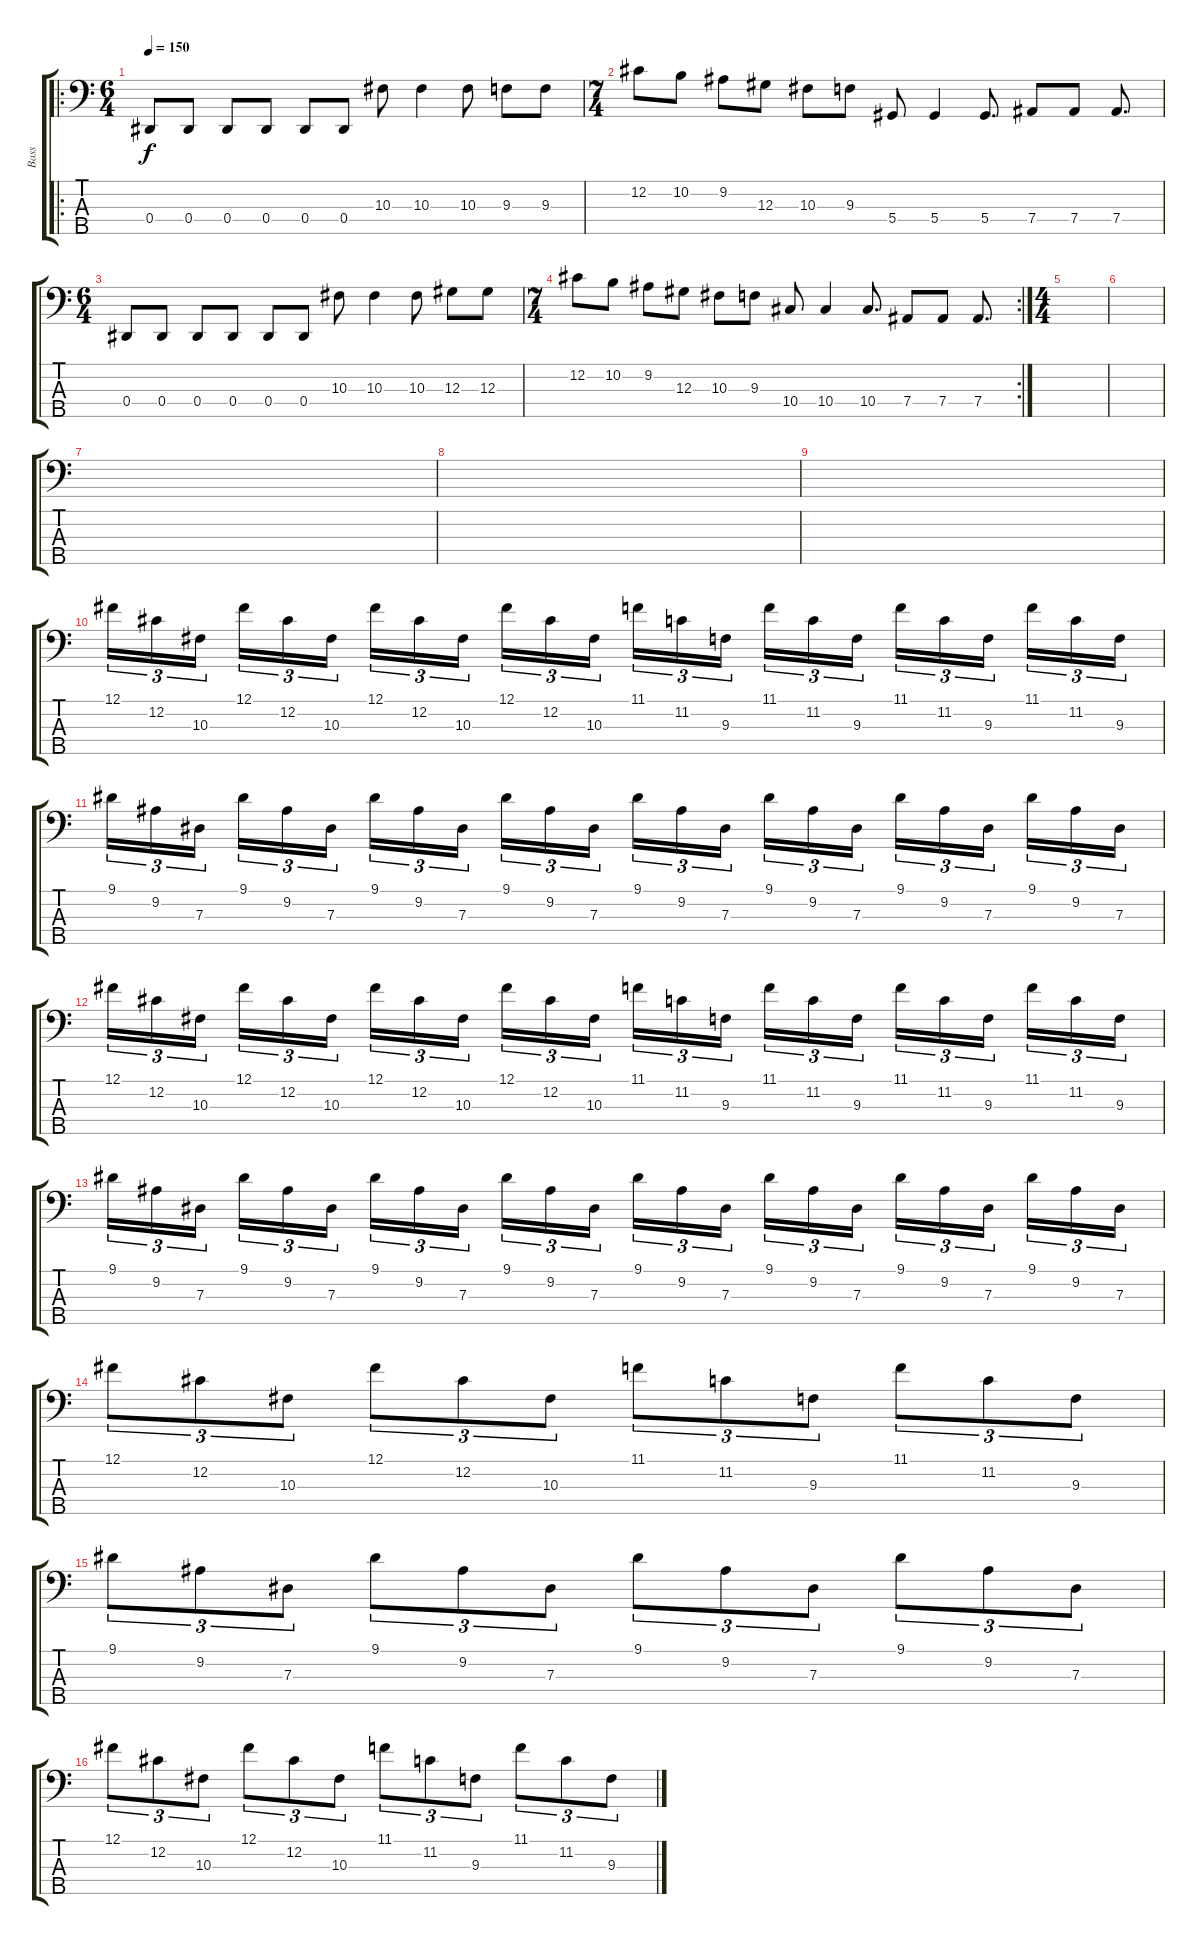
\track ("Bass" "Bass") {instrument electricbassfinger}
\staff {score tabs}
\tuning (Gb2 Db2 Ab1 Eb1 Ab0) {hide}
\ro
\ts (6 4)
\tempo 150
\tempo 175
\tempo 150
\clef f4
\ks c
0.4.8{dy f instrument electricbassfinger} 0.4.8 0.4.8 0.4.8 0.4.8 0.4.8 10.3.8 10.3.4 10.3.8 9.3.8 9.3.8 |
\ts (7 4)
12.2.8 10.2.8 9.2.8 12.3.8 10.3.8 9.3.8 5.4.8 5.4.4 5.4.8{d} 7.4.8 7.4.8 7.4.8{d} |
\ts (6 4)
0.4.8 0.4.8 0.4.8 0.4.8 0.4.8 0.4.8 10.3.8 10.3.4 10.3.8 12.3.8 12.3.8 |
\rc 2
\ts (7 4)
12.2.8 10.2.8 9.2.8 12.3.8 10.3.8 9.3.8 10.4.8 10.4.4 10.4.8{d} 7.4.8 7.4.8 7.4.8{d} |
\ts (4 4)
|
|
|
|
|
12.1.16{tu (3 2)} 12.2.16{tu (3 2)} 10.3.16{tu (3 2) beam splitsecondary} 12.1.16{tu (3 2)} 12.2.16{tu (3 2)} 10.3.16{tu (3 2)} 12.1.16{tu (3 2)} 12.2.16{tu (3 2)} 10.3.16{tu (3 2) beam splitsecondary} 12.1.16{tu (3 2)} 12.2.16{tu (3 2)} 10.3.16{tu (3 2)} 11.1.16{tu (3 2)} 11.2.16{tu (3 2)} 9.3.16{tu (3 2) beam splitsecondary} 11.1.16{tu (3 2)} 11.2.16{tu (3 2)} 9.3.16{tu (3 2)} 11.1.16{tu (3 2)} 11.2.16{tu (3 2)} 9.3.16{tu (3 2) beam splitsecondary} 11.1.16{tu (3 2)} 11.2.16{tu (3 2)} 9.3.16{tu (3 2)} |
9.1.16{tu (3 2)} 9.2.16{tu (3 2)} 7.3.16{tu (3 2) beam splitsecondary} 9.1.16{tu (3 2)} 9.2.16{tu (3 2)} 7.3.16{tu (3 2)} 9.1.16{tu (3 2)} 9.2.16{tu (3 2)} 7.3.16{tu (3 2) beam splitsecondary} 9.1.16{tu (3 2)} 9.2.16{tu (3 2)} 7.3.16{tu (3 2)} 9.1.16{tu (3 2)} 9.2.16{tu (3 2)} 7.3.16{tu (3 2) beam splitsecondary} 9.1.16{tu (3 2)} 9.2.16{tu (3 2)} 7.3.16{tu (3 2)} 9.1.16{tu (3 2)} 9.2.16{tu (3 2)} 7.3.16{tu (3 2) beam splitsecondary} 9.1.16{tu (3 2)} 9.2.16{tu (3 2)} 7.3.16{tu (3 2)} |
12.1.16{tu (3 2)} 12.2.16{tu (3 2)} 10.3.16{tu (3 2) beam splitsecondary} 12.1.16{tu (3 2)} 12.2.16{tu (3 2)} 10.3.16{tu (3 2)} 12.1.16{tu (3 2)} 12.2.16{tu (3 2)} 10.3.16{tu (3 2) beam splitsecondary} 12.1.16{tu (3 2)} 12.2.16{tu (3 2)} 10.3.16{tu (3 2)} 11.1.16{tu (3 2)} 11.2.16{tu (3 2)} 9.3.16{tu (3 2) beam splitsecondary} 11.1.16{tu (3 2)} 11.2.16{tu (3 2)} 9.3.16{tu (3 2)} 11.1.16{tu (3 2)} 11.2.16{tu (3 2)} 9.3.16{tu (3 2) beam splitsecondary} 11.1.16{tu (3 2)} 11.2.16{tu (3 2)} 9.3.16{tu (3 2)} |
9.1.16{tu (3 2)} 9.2.16{tu (3 2)} 7.3.16{tu (3 2) beam splitsecondary} 9.1.16{tu (3 2)} 9.2.16{tu (3 2)} 7.3.16{tu (3 2)} 9.1.16{tu (3 2)} 9.2.16{tu (3 2)} 7.3.16{tu (3 2) beam splitsecondary} 9.1.16{tu (3 2)} 9.2.16{tu (3 2)} 7.3.16{tu (3 2)} 9.1.16{tu (3 2)} 9.2.16{tu (3 2)} 7.3.16{tu (3 2) beam splitsecondary} 9.1.16{tu (3 2)} 9.2.16{tu (3 2)} 7.3.16{tu (3 2)} 9.1.16{tu (3 2)} 9.2.16{tu (3 2)} 7.3.16{tu (3 2) beam splitsecondary} 9.1.16{tu (3 2)} 9.2.16{tu (3 2)} 7.3.16{tu (3 2)} |
12.1.8{tu (3 2)} 12.2.8{tu (3 2)} 10.3.8{tu (3 2)} 12.1.8{tu (3 2)} 12.2.8{tu (3 2)} 10.3.8{tu (3 2)} 11.1.8{tu (3 2)} 11.2.8{tu (3 2)} 9.3.8{tu (3 2)} 11.1.8{tu (3 2)} 11.2.8{tu (3 2)} 9.3.8{tu (3 2)} |
9.1.8{tu (3 2)} 9.2.8{tu (3 2)} 7.3.8{tu (3 2)} 9.1.8{tu (3 2)} 9.2.8{tu (3 2)} 7.3.8{tu (3 2)} 9.1.8{tu (3 2)} 9.2.8{tu (3 2)} 7.3.8{tu (3 2)} 9.1.8{tu (3 2)} 9.2.8{tu (3 2)} 7.3.8{tu (3 2)} |
12.1.8{tu (3 2)} 12.2.8{tu (3 2)} 10.3.8{tu (3 2)} 12.1.8{tu (3 2)} 12.2.8{tu (3 2)} 10.3.8{tu (3 2)} 11.1.8{tu (3 2)} 11.2.8{tu (3 2)} 9.3.8{tu (3 2)} 11.1.8{tu (3 2)} 11.2.8{tu (3 2)} 9.3.8{tu (3 2)}
